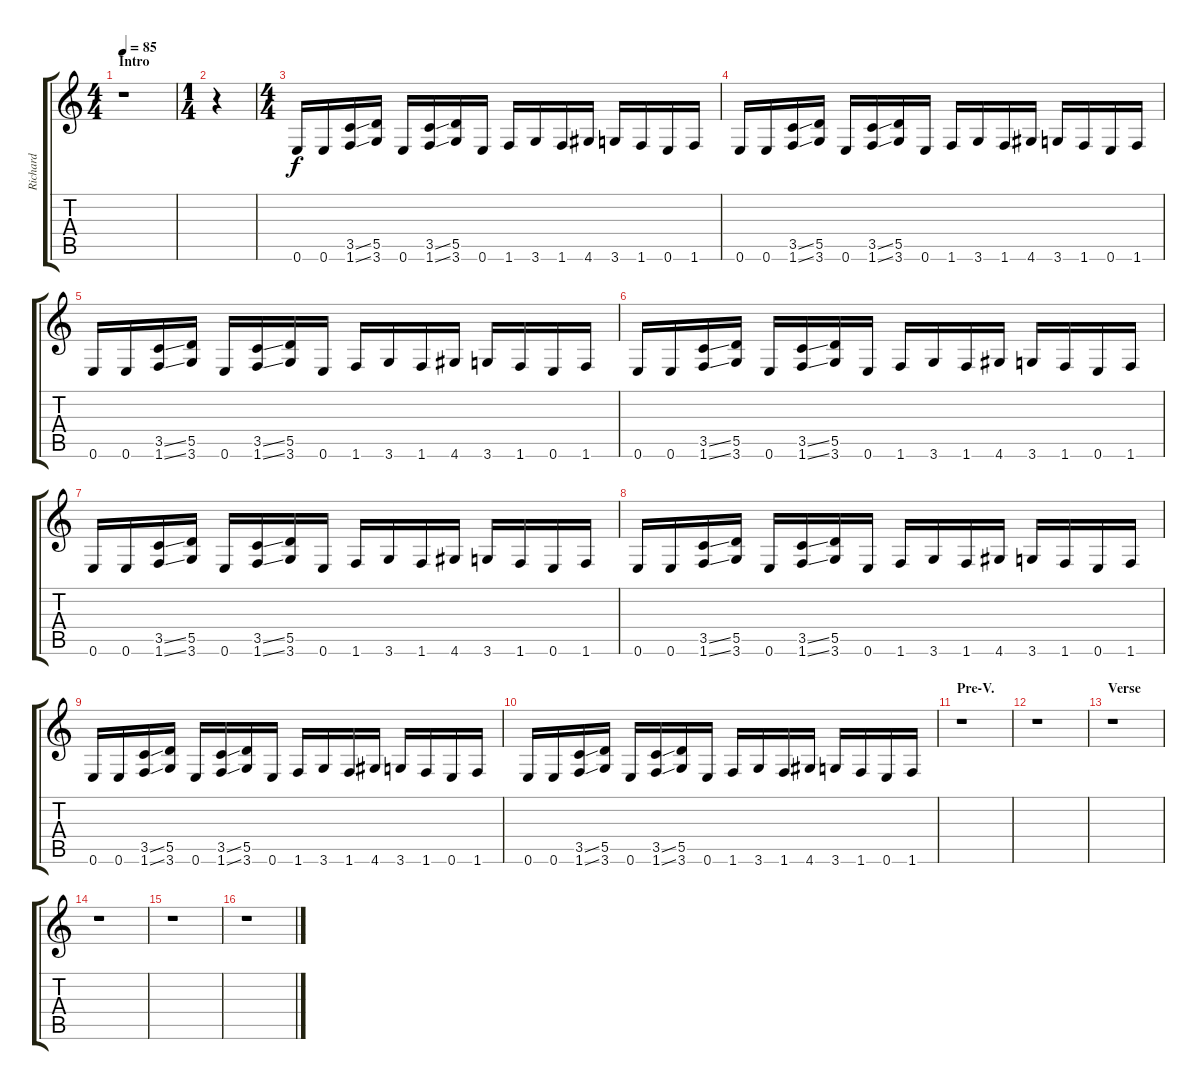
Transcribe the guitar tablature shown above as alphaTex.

\track ("Richard" "Richard") {instrument distortionguitar}
\staff {score tabs}
\tuning (E4 B3 G3 D3 A2 E2) {hide}
\ts (4 4)
\section ("" "Intro")
\tempo 85
\clef g2
\ks c
r.1{dy f instrument distortionguitar} |
\ts (1 4)
r.4 |
\ts (4 4)
0.6.16 0.6.16 (3.5{ss} 1.6{ss}).16 (5.5 3.6).16 0.6.16 (3.5{ss} 1.6{ss}).16 (5.5 3.6).16 0.6.16 1.6.16 3.6.16 1.6.16 4.6.16 3.6.16 1.6.16 0.6.16 1.6.16 |
0.6.16 0.6.16 (3.5{ss} 1.6{ss}).16 (5.5 3.6).16 0.6.16 (3.5{ss} 1.6{ss}).16 (5.5 3.6).16 0.6.16 1.6.16 3.6.16 1.6.16 4.6.16 3.6.16 1.6.16 0.6.16 1.6.16 |
0.6.16 0.6.16 (3.5{ss} 1.6{ss}).16 (5.5 3.6).16 0.6.16 (3.5{ss} 1.6{ss}).16 (5.5 3.6).16 0.6.16 1.6.16 3.6.16 1.6.16 4.6.16 3.6.16 1.6.16 0.6.16 1.6.16 |
0.6.16 0.6.16 (3.5{ss} 1.6{ss}).16 (5.5 3.6).16 0.6.16 (3.5{ss} 1.6{ss}).16 (5.5 3.6).16 0.6.16 1.6.16 3.6.16 1.6.16 4.6.16 3.6.16 1.6.16 0.6.16 1.6.16 |
0.6.16 0.6.16 (3.5{ss} 1.6{ss}).16 (5.5 3.6).16 0.6.16 (3.5{ss} 1.6{ss}).16 (5.5 3.6).16 0.6.16 1.6.16 3.6.16 1.6.16 4.6.16 3.6.16 1.6.16 0.6.16 1.6.16 |
0.6.16 0.6.16 (3.5{ss} 1.6{ss}).16 (5.5 3.6).16 0.6.16 (3.5{ss} 1.6{ss}).16 (5.5 3.6).16 0.6.16 1.6.16 3.6.16 1.6.16 4.6.16 3.6.16 1.6.16 0.6.16 1.6.16 |
0.6.16 0.6.16 (3.5{ss} 1.6{ss}).16 (5.5 3.6).16 0.6.16 (3.5{ss} 1.6{ss}).16 (5.5 3.6).16 0.6.16 1.6.16 3.6.16 1.6.16 4.6.16 3.6.16 1.6.16 0.6.16 1.6.16 |
0.6.16 0.6.16 (3.5{ss} 1.6{ss}).16 (5.5 3.6).16 0.6.16 (3.5{ss} 1.6{ss}).16 (5.5 3.6).16 0.6.16 1.6.16 3.6.16 1.6.16 4.6.16 3.6.16 1.6.16 0.6.16 1.6.16 |
\section ("" "Pre-V.")
r.1 |
r.1 |
\section ("" "Verse")
r.1 |
r.1 |
r.1 |
r.1
